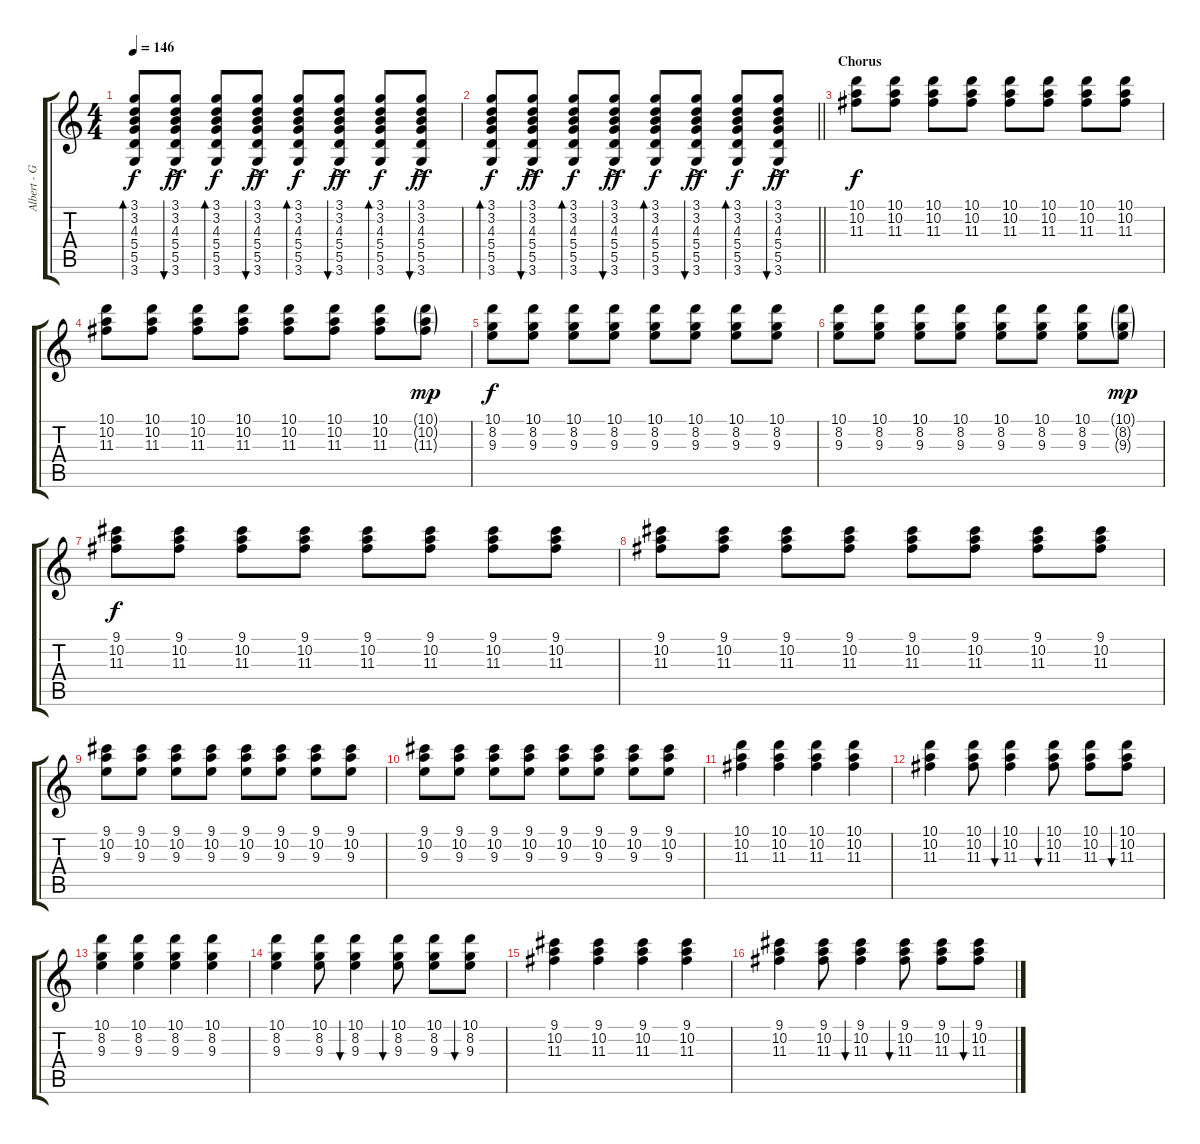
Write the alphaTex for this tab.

\track ("Albert - Guitar RSE" "Albert - G") {instrument electricguitarjazz}
\staff {score tabs}
\tuning (E4 B3 G3 D3 A2 E2) {hide}
\ts (4 4)
\tempo 146
\clef g2
\ks c
(3.1 3.2 4.3 5.4 5.5 3.6).8{bd 60 dy f} (3.1{ac} 3.2{ac} 4.3{ac} 5.4 5.5 3.6).8{bu 60 dy ff} (3.1 3.2 4.3 5.4 5.5 3.6).8{bd 60 dy f} (3.1{ac} 3.2{ac} 4.3{ac} 5.4 5.5 3.6).8{bu 60 dy ff} (3.1 3.2 4.3 5.4 5.5 3.6).8{bd 60 dy f} (3.1{ac} 3.2{ac} 4.3{ac} 5.4 5.5 3.6).8{bu 60 dy ff} (3.1 3.2 4.3 5.4 5.5 3.6).8{bd 60 dy f} (3.1{ac} 3.2{ac} 4.3{ac} 5.4 5.5 3.6).8{bu 60 dy ff} |
\barLineRight lightlight
(3.1 3.2 4.3 5.4 5.5 3.6).8{bd 60 dy f} (3.1{ac} 3.2{ac} 4.3{ac} 5.4 5.5 3.6).8{bu 60 dy ff} (3.1 3.2 4.3 5.4 5.5 3.6).8{bd 60 dy f} (3.1{ac} 3.2{ac} 4.3{ac} 5.4 5.5 3.6).8{bu 60 dy ff} (3.1 3.2 4.3 5.4 5.5 3.6).8{bd 60 dy f} (3.1{ac} 3.2{ac} 4.3{ac} 5.4 5.5 3.6).8{bu 60 dy ff} (3.1 3.2 4.3 5.4 5.5 3.6).8{bd 60 dy f} (3.1{ac} 3.2{ac} 4.3{ac} 5.4 5.5 3.6).8{bu 60 dy ff} |
\section ("" "Chorus")
(10.1 10.2 11.3).8{dy f} (10.1 10.2 11.3).8 (10.1 10.2 11.3).8 (10.1 10.2 11.3).8 (10.1 10.2 11.3).8 (10.1 10.2 11.3).8 (10.1 10.2 11.3).8 (10.1 10.2 11.3).8 |
(10.1 10.2 11.3).8 (10.1 10.2 11.3).8 (10.1 10.2 11.3).8 (10.1 10.2 11.3).8 (10.1 10.2 11.3).8 (10.1 10.2 11.3).8 (10.1 10.2 11.3).8 (10.1{g} 10.2{g} 11.3{g}).8{dy mp} |
(10.1 8.2 9.3).8{dy f} (10.1 8.2 9.3).8 (10.1 8.2 9.3).8 (10.1 8.2 9.3).8 (10.1 8.2 9.3).8 (10.1 8.2 9.3).8 (10.1 8.2 9.3).8 (10.1 8.2 9.3).8 |
(10.1 8.2 9.3).8 (10.1 8.2 9.3).8 (10.1 8.2 9.3).8 (10.1 8.2 9.3).8 (10.1 8.2 9.3).8 (10.1 8.2 9.3).8 (10.1 8.2 9.3).8 (10.1{g} 8.2{g} 9.3{g}).8{dy mp} |
(9.1 10.2 11.3).8{dy f} (9.1 10.2 11.3).8 (9.1 10.2 11.3).8 (9.1 10.2 11.3).8 (9.1 10.2 11.3).8 (9.1 10.2 11.3).8 (9.1 10.2 11.3).8 (9.1 10.2 11.3).8 |
(9.1 10.2 11.3).8 (9.1 10.2 11.3).8 (9.1 10.2 11.3).8 (9.1 10.2 11.3).8 (9.1 10.2 11.3).8 (9.1 10.2 11.3).8 (9.1 10.2 11.3).8 (9.1 10.2 11.3).8 |
(9.1 10.2 9.3).8 (9.1 10.2 9.3).8 (9.1 10.2 9.3).8 (9.1 10.2 9.3).8 (9.1 10.2 9.3).8 (9.1 10.2 9.3).8 (9.1 10.2 9.3).8 (9.1 10.2 9.3).8 |
(9.1 10.2 9.3).8 (9.1 10.2 9.3).8 (9.1 10.2 9.3).8 (9.1 10.2 9.3).8 (9.1 10.2 9.3).8 (9.1 10.2 9.3).8 (9.1 10.2 9.3).8 (9.1 10.2 9.3).8 |
(10.1 10.2 11.3).4 (10.1 10.2 11.3).4 (10.1 10.2 11.3).4 (10.1 10.2 11.3).4 |
(10.1 10.2 11.3).4 (10.1 10.2 11.3).8 (10.1 10.2 11.3).4{bu 60} (10.1 10.2 11.3).8{bu 60} (10.1 10.2 11.3).8 (10.1 10.2 11.3).8{bu 60} |
(10.1 8.2 9.3).4 (10.1 8.2 9.3).4 (10.1 8.2 9.3).4 (10.1 8.2 9.3).4 |
(10.1 8.2 9.3).4 (10.1 8.2 9.3).8 (10.1 8.2 9.3).4{bu 60} (10.1 8.2 9.3).8{bu 60} (10.1 8.2 9.3).8 (10.1 8.2 9.3).8{bu 60} |
(9.1 10.2 11.3).4 (9.1 10.2 11.3).4 (9.1 10.2 11.3).4 (9.1 10.2 11.3).4 |
(9.1 10.2 11.3).4 (9.1 10.2 11.3).8 (9.1 10.2 11.3).4{bu 60} (9.1 10.2 11.3).8{bu 60} (9.1 10.2 11.3).8 (9.1 10.2 11.3).8{bu 60}
